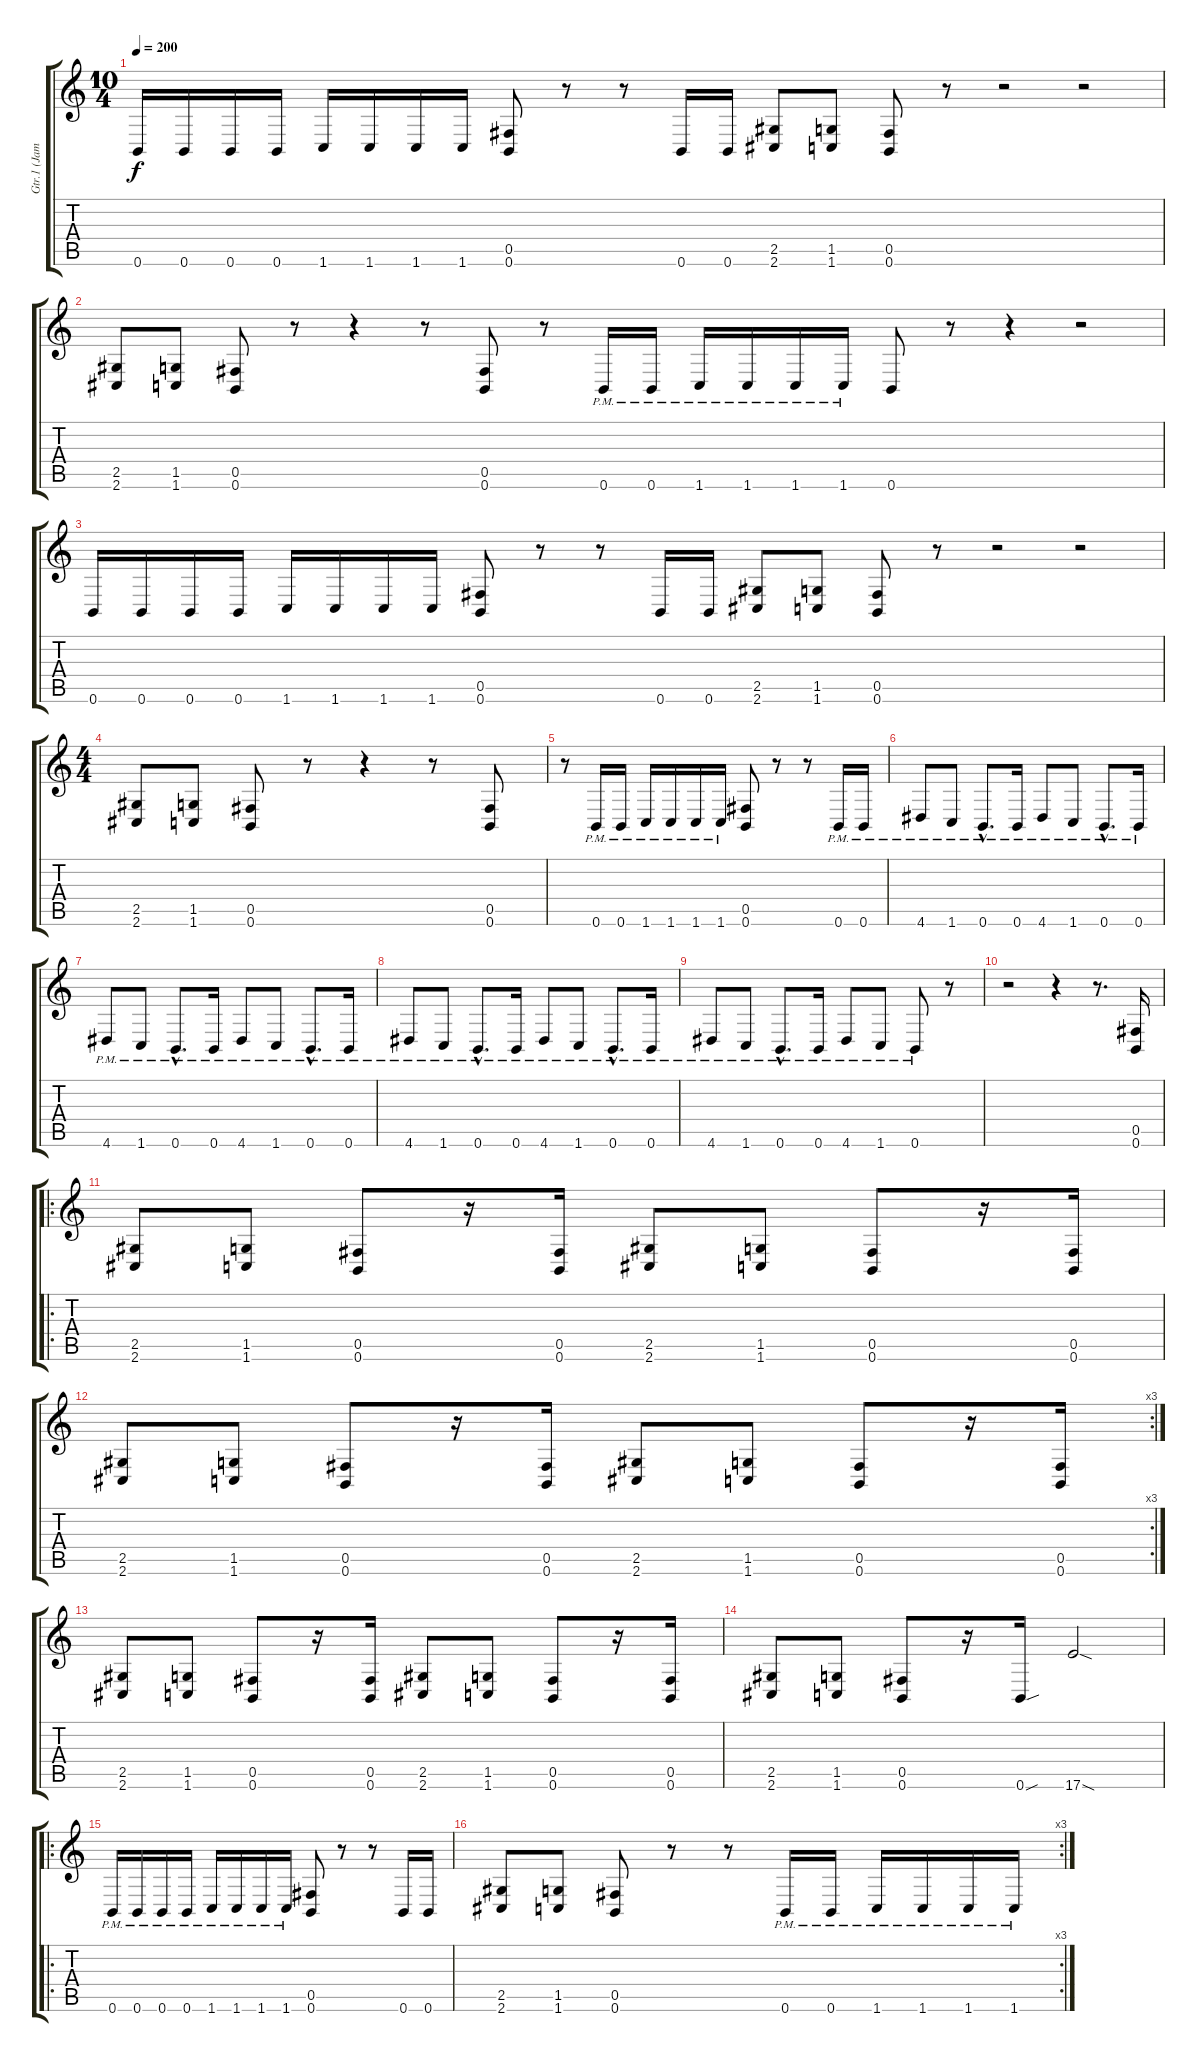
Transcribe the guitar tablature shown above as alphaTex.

\track ("Gtr.1 (James Root)" "Gtr.1 (Jam") {instrument distortionguitar}
\staff {score tabs}
\tuning (Db4 Ab3 E3 B2 Gb2 B1) {hide}
\ts (10 4)
\tempo 200
\clef g2
\ks c
0.6.16{dy f instrument distortionguitar} 0.6.16 0.6.16 0.6.16 1.6.16 1.6.16 1.6.16 1.6.16 (0.5 0.6).8 r.8 r.8 0.6.16 0.6.16 (2.5 2.6).8 (1.5 1.6).8 (0.5 0.6).8 r.8 r.2 r.2 |
(2.5 2.6).8 (1.5 1.6).8 (0.5 0.6).8 r.8 r.4 r.8 (0.5 0.6).8 r.8 0.6{pm}.16 0.6{pm}.16 1.6{pm}.16 1.6{pm}.16 1.6{pm}.16 1.6{pm}.16 0.6.8 r.8 r.4 r.2 |
0.6.16 0.6.16 0.6.16 0.6.16 1.6.16 1.6.16 1.6.16 1.6.16 (0.5 0.6).8 r.8 r.8 0.6.16 0.6.16 (2.5 2.6).8 (1.5 1.6).8 (0.5 0.6).8 r.8 r.2 r.2 |
\ts (4 4)
(2.5 2.6).8 (1.5 1.6).8 (0.5 0.6).8 r.8 r.4 r.8 (0.5 0.6).8 |
r.8 0.6{pm}.16 0.6{pm}.16 1.6{pm}.16 1.6{pm}.16 1.6{pm}.16 1.6{pm}.16 (0.5 0.6).8 r.8 r.8 0.6{pm}.16 0.6{pm}.16 |
4.6{pm}.8 1.6{pm}.8 0.6{hac pm}.8{d} 0.6{pm}.16 4.6{pm}.8 1.6{pm}.8 0.6{hac pm}.8{d} 0.6{pm}.16 |
4.6{pm}.8 1.6{pm}.8 0.6{hac pm}.8{d} 0.6{pm}.16 4.6{pm}.8 1.6{pm}.8 0.6{hac pm}.8{d} 0.6{pm}.16 |
4.6{pm}.8 1.6{pm}.8 0.6{hac pm}.8{d} 0.6{pm}.16 4.6{pm}.8 1.6{pm}.8 0.6{hac pm}.8{d} 0.6{pm}.16 |
4.6{pm}.8 1.6{pm}.8 0.6{hac pm}.8{d} 0.6{pm}.16 4.6{pm}.8 1.6{pm}.8 0.6{pm}.8 r.8 |
r.2 r.4 r.8{d} (0.5 0.6).16 |
\ro
(2.5 2.6).8 (1.5 1.6).8 (0.5 0.6).8 r.16 (0.5 0.6).16 (2.5 2.6).8 (1.5 1.6).8 (0.5 0.6).8 r.16 (0.5 0.6).16 |
\rc 3
(2.5 2.6).8 (1.5 1.6).8 (0.5 0.6).8 r.16 (0.5 0.6).16 (2.5 2.6).8 (1.5 1.6).8 (0.5 0.6).8 r.16 (0.5 0.6).16 |
(2.5 2.6).8 (1.5 1.6).8 (0.5 0.6).8 r.16 (0.5 0.6).16 (2.5 2.6).8 (1.5 1.6).8 (0.5 0.6).8 r.16 (0.5 0.6).16 |
(2.5 2.6).8 (1.5 1.6).8 (0.5 0.6).8 r.16 0.6{sou}.16 17.6{sod}.2 |
\ro
0.6{pm}.16 0.6{pm}.16 0.6{pm}.16 0.6{pm}.16 1.6{pm}.16 1.6{pm}.16 1.6{pm}.16 1.6{pm}.16 (0.5 0.6).8 r.8 r.8 0.6.16 0.6.16 |
\rc 3
(2.5 2.6).8 (1.5 1.6).8 (0.5 0.6).8 r.8 r.8 0.6{pm}.16 0.6{pm}.16 1.6{pm}.16 1.6{pm}.16 1.6{pm}.16 1.6{pm}.16
